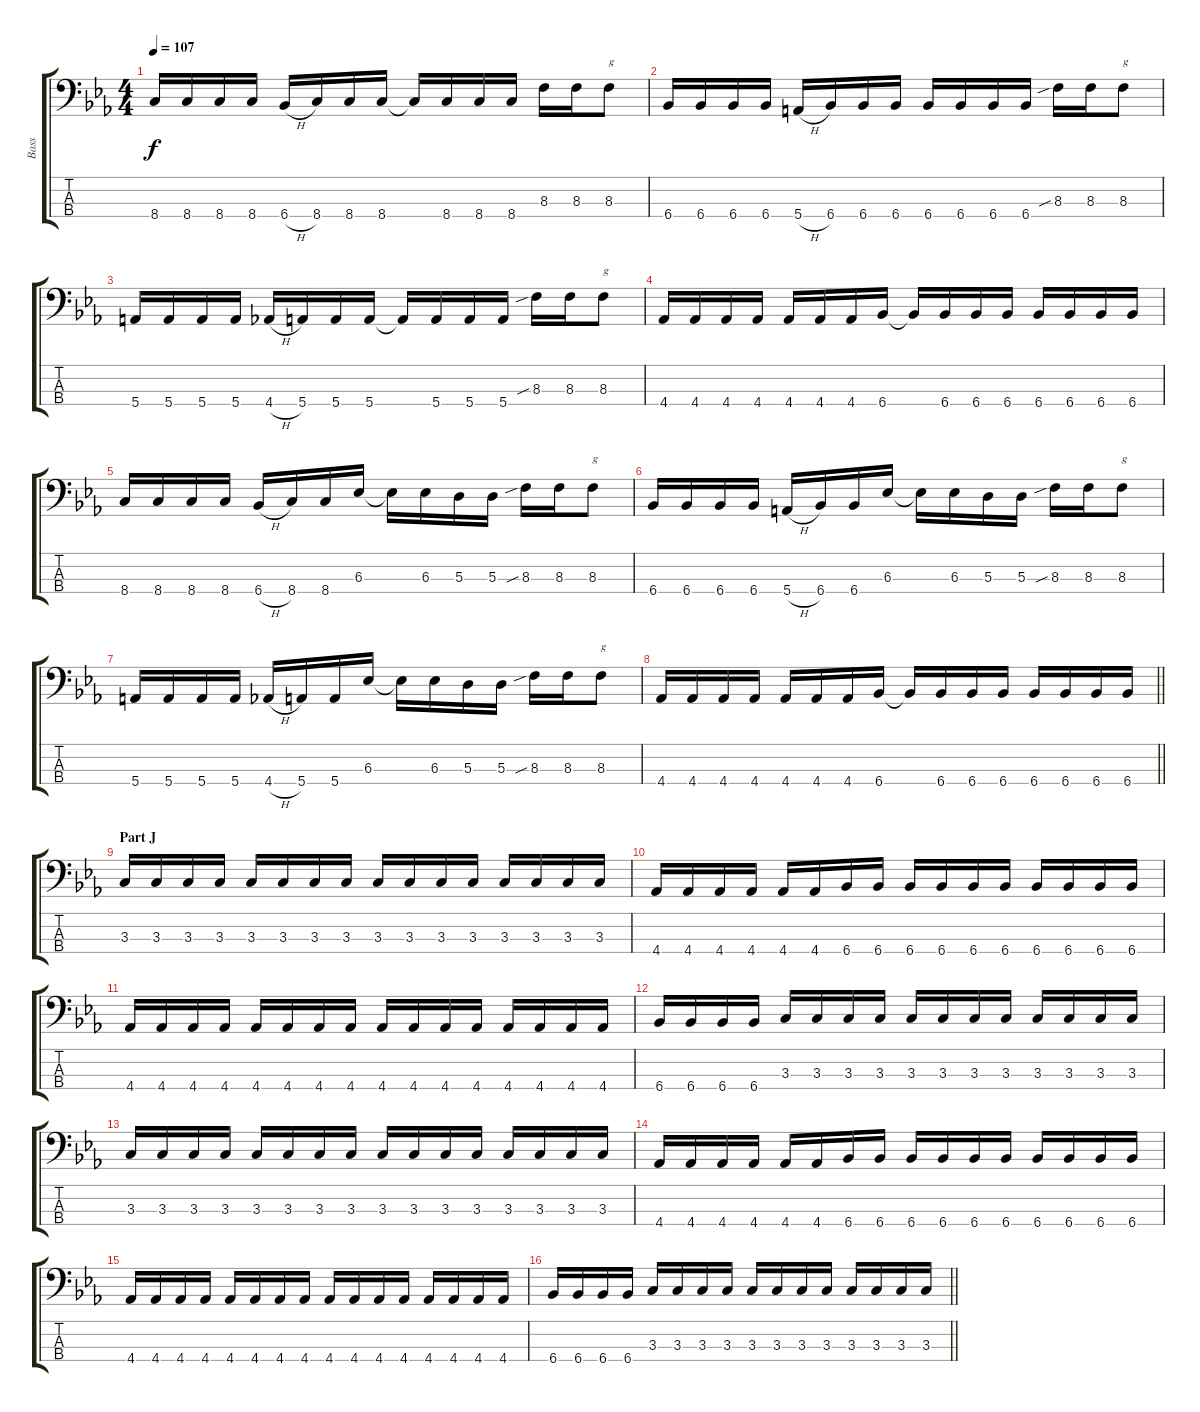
\track ("Bass" "Bass") {instrument electricbasspick}
\staff {score tabs}
\tuning (G2 D2 A1 E1) {hide}
\ts (4 4)
\tempo 107
\clef f4
\ks eb
8.4.16{dy f} 8.4.16 8.4.16 8.4.16 6.4{h}.16 8.4.16 8.4.16 8.4.16 8.4{t}.16 8.4.16 8.4.16 8.4.16 8.3.16 8.3.16 8.3.8{txt "g"} |
6.4.16 6.4.16 6.4.16 6.4.16 5.4{h}.16 6.4.16 6.4.16 6.4.16 6.4.16 6.4.16 6.4.16 6.4.16 8.3{sib}.16 8.3.16 8.3.8{txt "g"} |
5.4.16 5.4.16 5.4.16 5.4.16 4.4{h}.16 5.4.16 5.4.16 5.4.16 5.4{t}.16 5.4.16 5.4.16 5.4.16 8.3{sib}.16 8.3.16 8.3.8{txt "g"} |
4.4.16 4.4.16 4.4.16 4.4.16 4.4.16 4.4.16 4.4.16 6.4.16 6.4{t}.16 6.4.16 6.4.16 6.4.16 6.4.16 6.4.16 6.4.16 6.4.16 |
8.4.16 8.4.16 8.4.16 8.4.16 6.4{h}.16 8.4.16 8.4.16 6.3.16 6.3{t}.16 6.3.16 5.3.16 5.3.16 8.3{sib}.16 8.3.16 8.3.8{txt "g"} |
6.4.16 6.4.16 6.4.16 6.4.16 5.4{h}.16 6.4.16 6.4.16 6.3.16 6.3{t}.16 6.3.16 5.3.16 5.3.16 8.3{sib}.16 8.3.16 8.3.8{txt "g"} |
5.4.16 5.4.16 5.4.16 5.4.16 4.4{h}.16 5.4.16 5.4.16 6.3.16 6.3{t}.16 6.3.16 5.3.16 5.3.16 8.3{sib}.16 8.3.16 8.3.8{txt "g"} |
\barLineRight lightlight
4.4.16 4.4.16 4.4.16 4.4.16 4.4.16 4.4.16 4.4.16 6.4.16 6.4{t}.16 6.4.16 6.4.16 6.4.16 6.4.16 6.4.16 6.4.16 6.4.16 |
\section ("" "Part J")
3.3.16 3.3.16 3.3.16 3.3.16 3.3.16 3.3.16 3.3.16 3.3.16 3.3.16 3.3.16 3.3.16 3.3.16 3.3.16 3.3.16 3.3.16 3.3.16 |
4.4.16 4.4.16 4.4.16 4.4.16 4.4.16 4.4.16 6.4.16 6.4.16 6.4.16 6.4.16 6.4.16 6.4.16 6.4.16 6.4.16 6.4.16 6.4.16 |
4.4.16 4.4.16 4.4.16 4.4.16 4.4.16 4.4.16 4.4.16 4.4.16 4.4.16 4.4.16 4.4.16 4.4.16 4.4.16 4.4.16 4.4.16 4.4.16 |
6.4.16 6.4.16 6.4.16 6.4.16 3.3.16 3.3.16 3.3.16 3.3.16 3.3.16 3.3.16 3.3.16 3.3.16 3.3.16 3.3.16 3.3.16 3.3.16 |
3.3.16 3.3.16 3.3.16 3.3.16 3.3.16 3.3.16 3.3.16 3.3.16 3.3.16 3.3.16 3.3.16 3.3.16 3.3.16 3.3.16 3.3.16 3.3.16 |
4.4.16 4.4.16 4.4.16 4.4.16 4.4.16 4.4.16 6.4.16 6.4.16 6.4.16 6.4.16 6.4.16 6.4.16 6.4.16 6.4.16 6.4.16 6.4.16 |
4.4.16 4.4.16 4.4.16 4.4.16 4.4.16 4.4.16 4.4.16 4.4.16 4.4.16 4.4.16 4.4.16 4.4.16 4.4.16 4.4.16 4.4.16 4.4.16 |
\barLineRight lightlight
6.4.16 6.4.16 6.4.16 6.4.16 3.3.16 3.3.16 3.3.16 3.3.16 3.3.16 3.3.16 3.3.16 3.3.16 3.3.16 3.3.16 3.3.16 3.3.16
